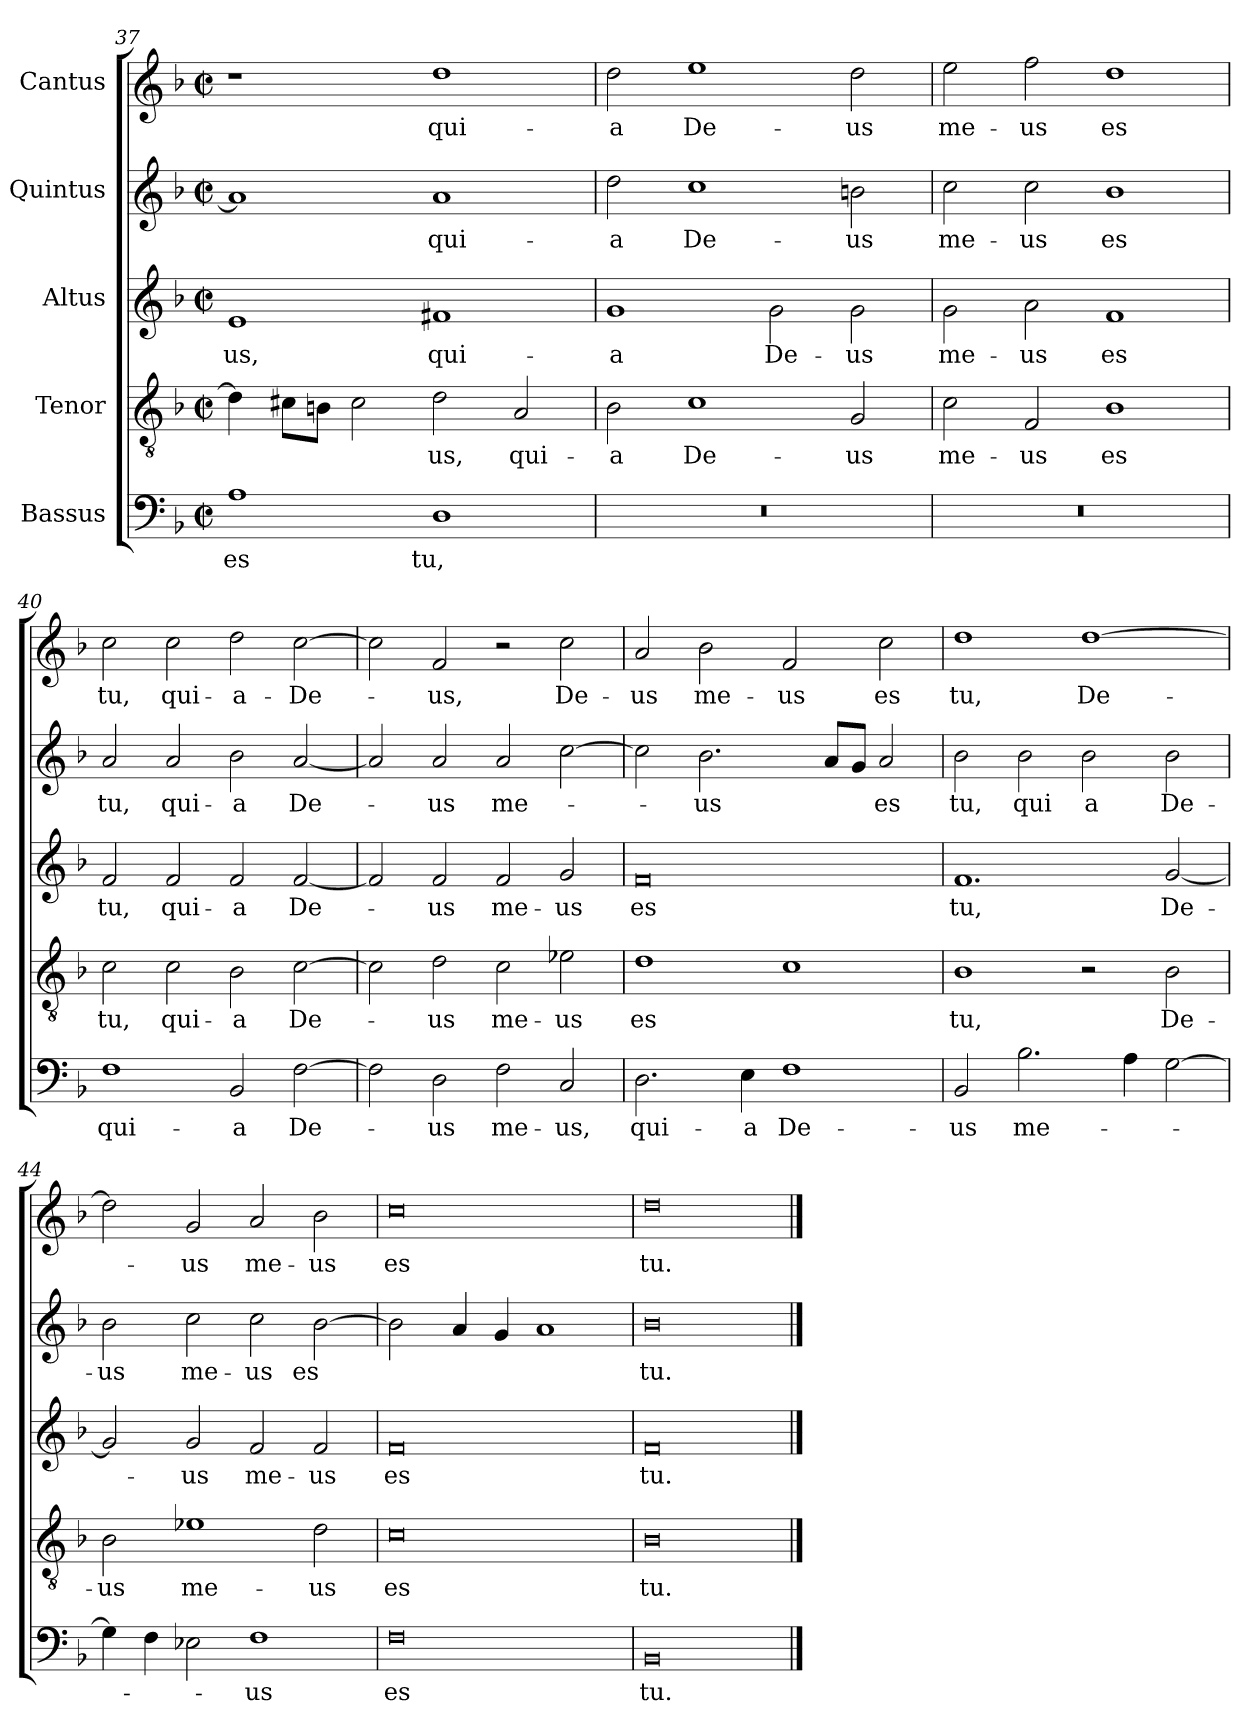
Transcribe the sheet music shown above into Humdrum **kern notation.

**kern	**text	**kern	**text	**kern	**text	**kern	**text	**kern	**text
*part5	*part5	*part4	*part4	*part3	*part3	*part2	*part2	*part1	*part1
*staff5	*staff5	*staff4	*staff4	*staff3	*staff3	*staff2	*staff2	*staff1	*staff1
*I"Bassus	*	*I"Tenor	*	*I"Altus	*	*I"Quintus	*	*I"Cantus	*
*clefF4	*	*clefGv2	*	*clefG2	*	*clefG2	*	*clefG2	*
*k[b-]	*	*k[b-]	*	*k[b-]	*	*k[b-]	*	*k[b-]	*
*M4/2	*	*M4/2	*	*M4/2	*	*M4/2	*	*M4/2	*
*met(c|)	*	*met(c|)	*	*met(c|)	*	*met(c|)	*	*met(c|)	*
=37	=37	=37	=37	=37	=37	=37	=37	=37	=37
!	!LO:LY:b	!	!	!	!LO:LY:b	!	!	!	!
1A	es	4d\]	.	1e	-us,	1a]	.	1r	.
.	.	8c#X\L	.	.	.	.	.	.	.
.	.	8Bn\J	.	.	.	.	.	.	.
.	.	2c#\	.	.	.	.	.	.	.
!	!LO:LY:b	!	!LO:LY:b	!	!LO:LY:b	!	!LO:LY:b	!	!LO:LY:b
1D	tu,	2d\	-us,	1f#X	qui-	1a	qui-	1dd	qui-
!	!	!	!LO:LY:b	!	!	!	!	!	!
.	.	2A/	qui-	.	.	.	.	.	.
!!LO:PB:g=z
=38	=38	=38	=38	=38	=38	=38	=38	=38	=38
!	!	!	!LO:LY:b	!	!LO:LY:b	!	!LO:LY:b	!	!LO:LY:b
0r	.	2B-\	-a	1g	-a	2dd\	-a	2dd\	-a
!	!	!	!LO:LY:b	!	!	!	!LO:LY:b	!	!LO:LY:b
.	.	1c	De-	.	.	1cc	De-	1ee	De-
!	!	!	!	!	!LO:LY:b	!	!	!	!
.	.	.	.	2g\	De-	.	.	.	.
!	!	!	!LO:LY:b	!	!LO:LY:b	!	!LO:LY:b	!	!LO:LY:b
.	.	2G/	-us	2g\	-us	2bn\	-us	2dd\	-us
=39	=39	=39	=39	=39	=39	=39	=39	=39	=39
!	!	!	!LO:LY:b	!	!LO:LY:b	!	!LO:LY:b	!	!LO:LY:b
0r	.	2c\	me-	2g\	me-	2cc\	me-	2ee\	me-
!	!	!	!LO:LY:b	!	!LO:LY:b	!	!LO:LY:b	!	!LO:LY:b
.	.	2F/	-us	2a\	-us	2cc\	-us	2ff\	-us
!	!	!	!LO:LY:b	!	!LO:LY:b	!	!LO:LY:b	!	!LO:LY:b
.	.	1B-	es	1f	es	1b-	es	1dd	es
=40	=40	=40	=40	=40	=40	=40	=40	=40	=40
!	!LO:LY:b	!	!LO:LY:b	!	!LO:LY:b	!	!LO:LY:b	!	!LO:LY:b
1F	qui-	2c\	tu,	2f/	tu,	2a/	tu,	2cc\	tu,
!	!	!	!LO:LY:b	!	!LO:LY:b	!	!LO:LY:b	!	!LO:LY:b
.	.	2c\	qui-	2f/	qui-	2a/	qui-	2cc\	qui-
!	!LO:LY:b	!	!LO:LY:b	!	!LO:LY:b	!	!LO:LY:b	!	!LO:LY:b
2BB-/	-a	2B-\	-a	2f/	-a	2b-\	-a	2dd\	-a-
!	!LO:LY:b	!	!LO:LY:b	!	!LO:LY:b	!	!LO:LY:b	!	!LO:LY:b
[2F\	De-	[2c\	De-	[2f/	De-	[2a/	De-	[2cc\	De-
=41	=41	=41	=41	=41	=41	=41	=41	=41	=41
2F\]	.	2c\]	.	2f/]	.	2a/]	.	2cc\]	.
!	!LO:LY:b	!	!LO:LY:b	!	!LO:LY:b	!	!LO:LY:b	!	!LO:LY:b
2D\	-us	2d\	-us	2f/	-us	2a/	-us	2f/	-us,
!	!LO:LY:b	!	!LO:LY:b	!	!LO:LY:b	!	!LO:LY:b	!	!
2F\	me-	2c\	me-	2f/	me-	2a/	me-	2r	.
!	!LO:LY:b	!	!LO:LY:b	!	!LO:LY:b	!	!	!	!LO:LY:b
2C/	-us,	2e-X\	-us	2g/	-us	[2cc\	.	2cc\	De-
!!LO:LB:g=z
=42	=42	=42	=42	=42	=42	=42	=42	=42	=42
!	!LO:LY:b	!	!LO:LY:b	!	!LO:LY:b	!	!	!	!LO:LY:b
2.D\	qui-	1d	es	0f	es	2cc\]	.	2a/	-us
!	!	!	!	!	!	!	!LO:LY:b	!	!LO:LY:b
.	.	.	.	.	.	2.b-\	-us	2b-\	me-
!	!LO:LY:b	!	!	!	!	!	!	!	!
4E\	-a	.	.	.	.	.	.	.	.
!	!LO:LY:b	!	!	!	!	!	!	!	!LO:LY:b
1F	De-	1c	.	.	.	.	.	2f/	-us
.	.	.	.	.	.	8a/L	.	.	.
.	.	.	.	.	.	8g/J	.	.	.
!	!	!	!	!	!	!	!LO:LY:b	!	!LO:LY:b
.	.	.	.	.	.	2a/	es	2cc\	es
=43	=43	=43	=43	=43	=43	=43	=43	=43	=43
!	!LO:LY:b	!	!LO:LY:b	!	!LO:LY:b	!	!LO:LY:b	!	!LO:LY:b
2BB-/	-us	1B-	tu,	1.f	tu,	2b-\	tu,	1dd	tu,
!	!LO:LY:b	!	!	!	!	!	!LO:LY:b	!	!
2.B-\	me-	.	.	.	.	2b-\	qui	.	.
!	!	!	!	!	!	!	!LO:LY:b	!	!LO:LY:b
.	.	2r	.	.	.	2b-\	a	[1dd	De-
4A\	.	.	.	.	.	.	.	.	.
!	!	!	!LO:LY:b	!	!LO:LY:b	!	!LO:LY:b	!	!
[2G\	.	2B-\	De-	[2g/	De-	2b-\	De-	.	.
=44	=44	=44	=44	=44	=44	=44	=44	=44	=44
!	!	!	!LO:LY:b	!	!	!	!LO:LY:b	!	!
4G\]	.	2B-\	-us	2g/]	.	2b-\	-us	2dd\]	.
4F\	.	.	.	.	.	.	.	.	.
!	!	!	!LO:LY:b	!	!LO:LY:b	!	!LO:LY:b	!	!LO:LY:b
2E-X\	.	1e-X	me-	2g/	-us	2cc\	me-	2g/	-us
!	!LO:LY:b	!	!	!	!LO:LY:b	!	!LO:LY:b	!	!LO:LY:b
1F	-us	.	.	2f/	me-	2cc\	-us	2a/	me-
!	!	!	!LO:LY:b	!	!LO:LY:b	!	!LO:LY:b	!	!LO:LY:b
.	.	2d\	-us	2f/	-us	[2b-\	es	2b-\	-us
=45	=45	=45	=45	=45	=45	=45	=45	=45	=45
!	!LO:LY:b	!	!LO:LY:b	!	!LO:LY:b	!	!	!	!LO:LY:b
0F	es	0c	es	0f	es	2b-\]	.	0cc	es
.	.	.	.	.	.	4a/	.	.	.
.	.	.	.	.	.	4g/	.	.	.
.	.	.	.	.	.	1a	.	.	.
=46	=46	=46	=46	=46	=46	=46	=46	=46	=46
!	!LO:LY:b	!	!LO:LY:b	!	!LO:LY:b	!	!LO:LY:b	!	!LO:LY:b
0BB-	tu.	0B-	tu.	0f	tu.	0b-	tu.	0dd	tu.
==	==	==	==	==	==	==	==	==	==
*-	*-	*-	*-	*-	*-	*-	*-	*-	*-
